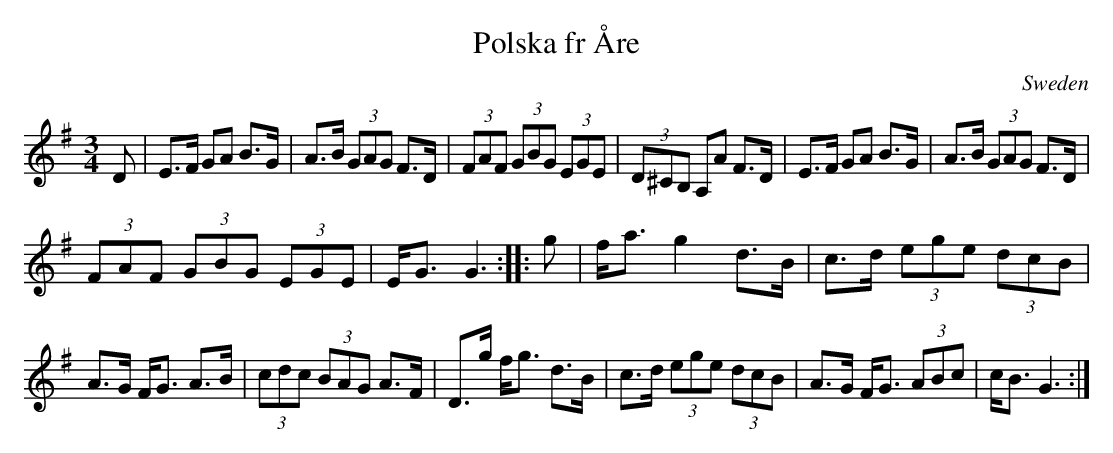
X:1
T:Polska fr Åre
M:3/4
O:Sweden
K:G major
D|\
E>F GA B>G|A>B (3GAG F>D| \
(3FAF (3GBG (3EGE| (3D^CB, A,A F>D|\
E>F GA B>G|A>B (3GAG F>D|
(3FAF (3GBG (3EGE|E<G G3 ::\
g|\
f<a g2 d>B|c>d (3ege (3dcB |
A>G F<G A>B |(3cdc (3BAG A>F |\
D>g f<g d>B|c>d (3ege (3dcB|\
A>G F<G (3ABc |c<B G3:|
